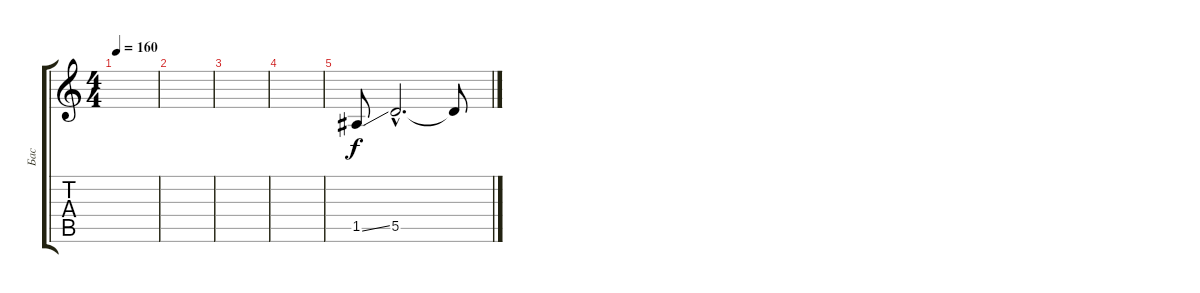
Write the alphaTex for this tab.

\track ("Бас" "Бас") {instrument acousticbass}
\staff {score tabs}
\tuning (E4 B3 G3 D3 A2 E2) {hide}
\ts (4 4)
\tempo 160
\clef g2
\ks c
|
|
|
|
1.5{ss}.8 5.5{hac}.2{d} 5.5{t}.8
